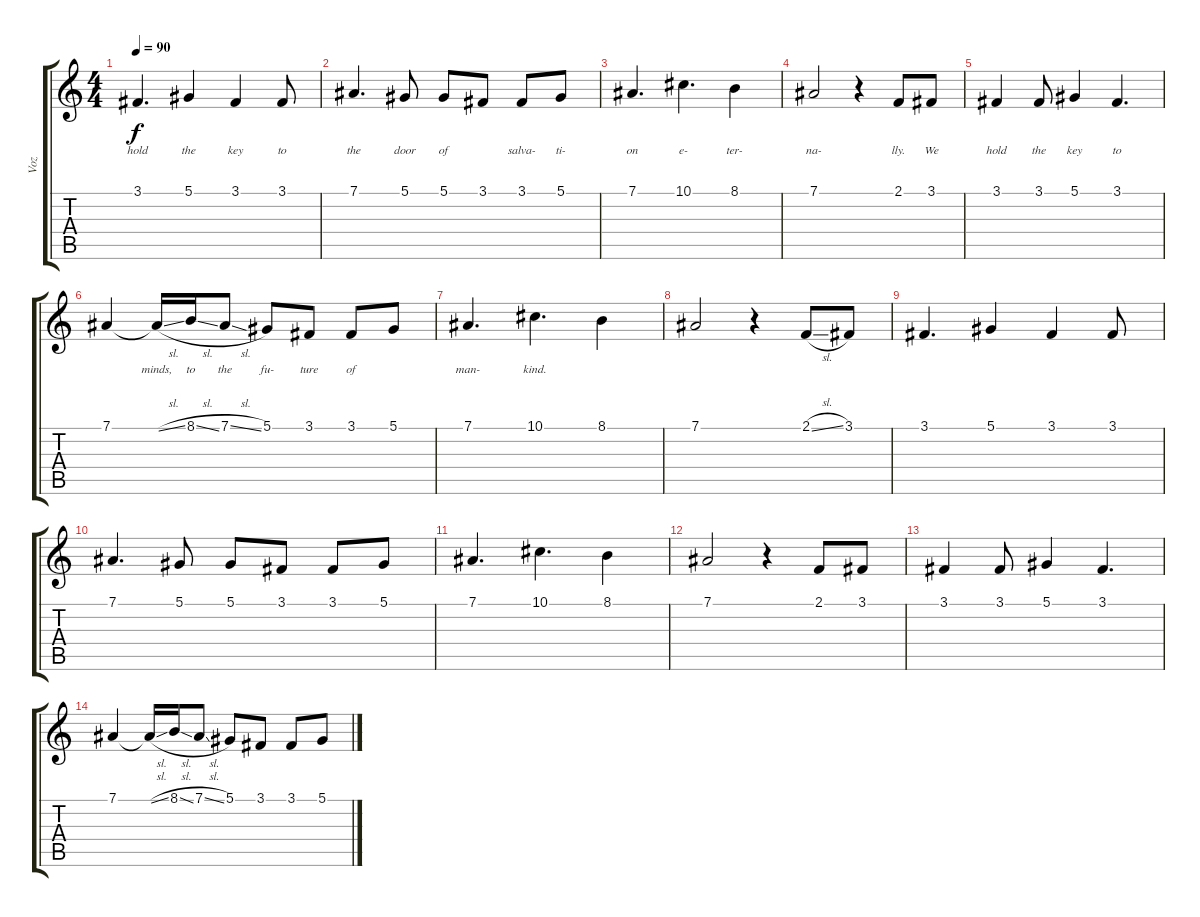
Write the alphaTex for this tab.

\track ("Voz" "Voz") {instrument lead3calliope}
\staff {score tabs}
\tuning (Eb4 Bb3 Gb3 Db3 Ab2 Eb2) {hide}
\ts (4 4)
\tempo 90
\clef g2
\ks c
3.1.4{d lyrics (0 "hold") lyrics (1 "") lyrics (2 "") lyrics (3 "") lyrics (4 "") dy f} 5.1.4{lyrics (0 "the") lyrics (1 "") lyrics (2 "") lyrics (3 "") lyrics (4 "")} 3.1.4{lyrics (0 "key") lyrics (1 "") lyrics (2 "") lyrics (3 "") lyrics (4 "")} 3.1.8{lyrics (0 "to") lyrics (1 "") lyrics (2 "") lyrics (3 "") lyrics (4 "")} |
7.1.4{d lyrics (0 "the") lyrics (1 "") lyrics (2 "") lyrics (3 "") lyrics (4 "")} 5.1.8{lyrics (0 "door") lyrics (1 "") lyrics (2 "") lyrics (3 "") lyrics (4 "")} 5.1.8{lyrics (0 "of") lyrics (1 "") lyrics (2 "") lyrics (3 "") lyrics (4 "")} 3.1.8{lyrics (0 "") lyrics (1 "") lyrics (2 "") lyrics (3 "") lyrics (4 "")} 3.1.8{lyrics (0 "salva-") lyrics (1 "") lyrics (2 "") lyrics (3 "") lyrics (4 "")} 5.1.8{lyrics (0 "ti-") lyrics (1 "") lyrics (2 "") lyrics (3 "") lyrics (4 "")} |
7.1.4{d lyrics (0 "on") lyrics (1 "") lyrics (2 "") lyrics (3 "") lyrics (4 "")} 10.1.4{d lyrics (0 "e-") lyrics (1 "") lyrics (2 "") lyrics (3 "") lyrics (4 "")} 8.1.4{lyrics (0 "ter-") lyrics (1 "") lyrics (2 "") lyrics (3 "") lyrics (4 "")} |
7.1.2{lyrics (0 "na-") lyrics (1 "") lyrics (2 "") lyrics (3 "") lyrics (4 "")} r.4 2.1.8{lyrics (0 "lly.") lyrics (1 "") lyrics (2 "") lyrics (3 "") lyrics (4 "")} 3.1.8{lyrics (0 "We") lyrics (1 "") lyrics (2 "") lyrics (3 "") lyrics (4 "")} |
3.1.4{lyrics (0 "hold") lyrics (1 "") lyrics (2 "") lyrics (3 "") lyrics (4 "")} 3.1.8{lyrics (0 "the") lyrics (1 "") lyrics (2 "") lyrics (3 "") lyrics (4 "")} 5.1.4{lyrics (0 "key") lyrics (1 "") lyrics (2 "") lyrics (3 "") lyrics (4 "")} 3.1.4{d lyrics (0 "to") lyrics (1 "") lyrics (2 "") lyrics (3 "") lyrics (4 "")} |
7.1.4{lyrics (0 "") lyrics (1 "") lyrics (2 "") lyrics (3 "") lyrics (4 "")} 7.1{sl t}.16{lyrics (0 "minds,") lyrics (1 "") lyrics (2 "") lyrics (3 "") lyrics (4 "")} 8.1{sl}.16{lyrics (0 "to") lyrics (1 "") lyrics (2 "") lyrics (3 "") lyrics (4 "")} 7.1{sl}.8{lyrics (0 "the") lyrics (1 "") lyrics (2 "") lyrics (3 "") lyrics (4 "")} 5.1.8{lyrics (0 "fu-") lyrics (1 "") lyrics (2 "") lyrics (3 "") lyrics (4 "")} 3.1.8{lyrics (0 "ture") lyrics (1 "") lyrics (2 "") lyrics (3 "") lyrics (4 "")} 3.1.8{lyrics (0 "of") lyrics (1 "") lyrics (2 "") lyrics (3 "") lyrics (4 "")} 5.1.8{lyrics (0 "") lyrics (1 "") lyrics (2 "") lyrics (3 "") lyrics (4 "")} |
7.1.4{d lyrics (0 "man-") lyrics (1 "") lyrics (2 "") lyrics (3 "") lyrics (4 "")} 10.1.4{d lyrics (0 "kind.") lyrics (1 "") lyrics (2 "") lyrics (3 "") lyrics (4 "")} 8.1.4{lyrics (0 "") lyrics (1 "") lyrics (2 "") lyrics (3 "") lyrics (4 "")} |
7.1.2 r.4 2.1{sl}.8 3.1.8 |
3.1.4{d} 5.1.4 3.1.4 3.1.8 |
7.1.4{d} 5.1.8 5.1.8 3.1.8 3.1.8 5.1.8 |
7.1.4{d} 10.1.4{d} 8.1.4 |
7.1.2 r.4 2.1.8 3.1.8 |
3.1.4 3.1.8 5.1.4 3.1.4{d} |
7.1.4 7.1{sl t}.16 8.1{sl}.16 7.1{sl}.8 5.1.8 3.1.8 3.1.8 5.1.8
